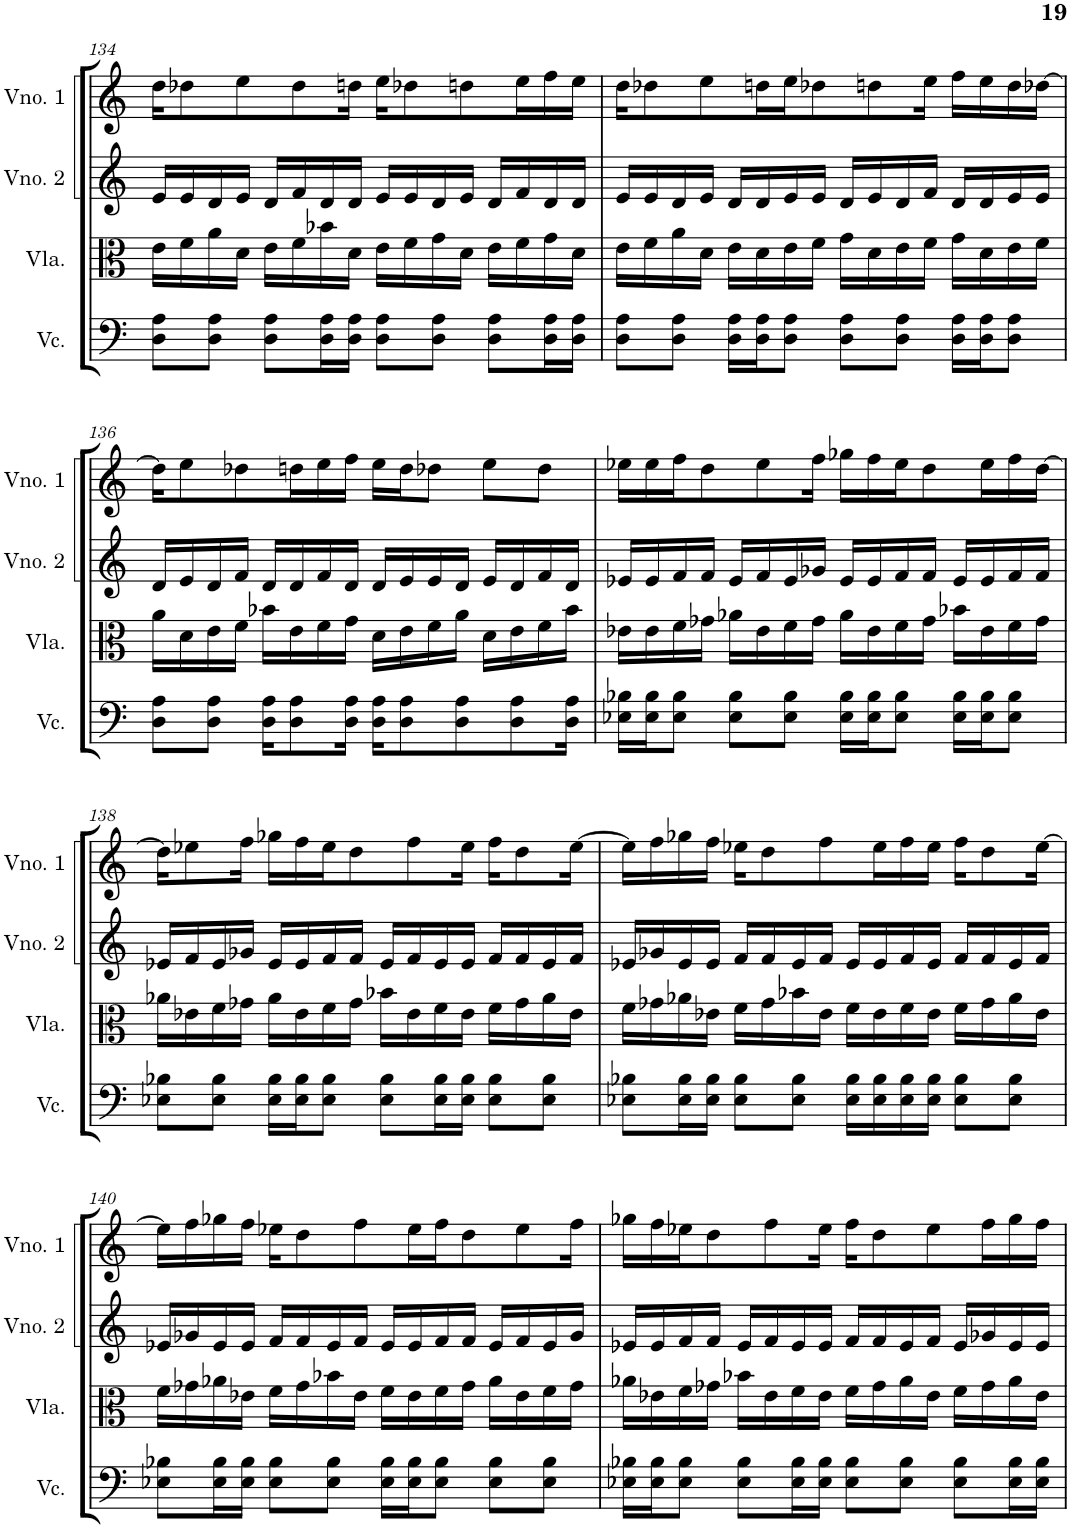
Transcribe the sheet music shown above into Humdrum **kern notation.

**kern	**kern	**kern	**kern
*part4	*part3	*part2	*part1
*staff4	*staff3	*staff2	*staff1
*I"Violoncelo	*I"Viola	*I"Violino 2	*I"Violino 1
*I'Vc.	*I'Vla.	*I'Vno. 2	*I'Vno. 1
!!LO:PB:g=z
*clefF4	*clefC3	*clefG2	*clefG2
*k[]	*k[]	*k[]	*k[]
*M4/4	*M4/4	*M4/4	*M4/4
=134	=134	=134	=134
8D\ 8A\L	16e\LL	16e/LL	16dd\KL
.	16f\	16e/	8dd-X\
8D\ 8A\J	16a\	16d/	.
.	16d\JJ	16e/JJ	8ee\
8D\ 8A\L	16e\LL	16d/LL	.
.	16f\	16f/	8dd-\
16D\ 16A\L	16b-X\	16d/	.
16D\ 16A\JJ	16d\JJ	16d/JJ	16ddn\Jk
8D\ 8A\L	16e\LL	16e/LL	16ee\KL
.	16f\	16e/	8dd-X\
8D\ 8A\J	16g\	16d/	.
.	16d\JJ	16e/JJ	8ddn\
8D\ 8A\L	16e\LL	16d/LL	.
.	16f\	16f/	16ee\L
16D\ 16A\L	16g\	16d/	16ff\
16D\ 16A\JJ	16d\JJ	16d/JJ	16ee\JJ
=135	=135	=135	=135
8D\ 8A\L	16e\LL	16e/LL	16dd\KL
.	16f\	16e/	8dd-X\
8D\ 8A\J	16a\	16d/	.
.	16d\JJ	16e/JJ	8ee\
16D\ 16A\LL	16e\LL	16d/LL	.
16D\ 16A\J	16d\	16d/	16ddn\L
8D\ 8A\J	16e\	16e/	16ee\J
.	16f\JJ	16e/JJ	8dd-X\
8D\ 8A\L	16g\LL	16d/LL	.
.	16d\	16e/	8ddn\
8D\ 8A\J	16e\	16d/	.
.	16f\JJ	16f/JJ	16ee\Jk
16D\ 16A\LL	16g\LL	16d/LL	16ff\LL
16D\ 16A\J	16d\	16d/	16ee\
8D\ 8A\J	16e\	16e/	16dd\
.	16f\JJ	16e/JJ	[16dd-X\JJ
!!LO:LB:g=z
=136	=136	=136	=136
8D\ 8A\L	16a\LL	16d/LL	16dd-\KL]
.	16d\	16e/	8ee\
8D\ 8A\J	16e\	16d/	.
.	16f\JJ	16f/JJ	8dd-X\
16D\ 16A\KL	16b-X\LL	16d/LL	.
8D\ 8A\	16e\	16d/	16ddn\L
.	16f\	16f/	16ee\
16D\ 16A\Jk	16g\JJ	16d/JJ	16ff\JJ
16D\ 16A\KL	16d\LL	16d/LL	16ee\LL
8D\ 8A\	16e\	16e/	16dd\J
.	16f\	16e/	8dd-X\J
8D\ 8A\	16a\JJ	16d/JJ	.
.	16d\LL	16e/LL	8ee\L
8D\ 8A\	16e\	16d/	.
.	16f\	16f/	8dd-\J
16D\ 16A\Jk	16b-\JJ	16d/JJ	.
=137	=137	=137	=137
16E-X\ 16B-X\LL	16e-X\LL	16e-X/LL	16ee-X\LL
16E-\ 16B-\J	16e-\	16e-/	16ee-\
8E-\ 8B-\J	16f\	16f/	16ff\J
.	16g-X\JJ	16f/JJ	8dd\
8E-\ 8B-\L	16a-X\LL	16e-/LL	.
.	16e-\	16f/	8ee-\
8E-\ 8B-\J	16f\	16e-/	.
.	16g-\JJ	16g-X/JJ	16ff\Jk
16E-\ 16B-\LL	16a-\LL	16e-/LL	16gg-X\LL
16E-\ 16B-\J	16e-\	16e-/	16ff\
8E-\ 8B-\J	16f\	16f/	16ee-\J
.	16g-\JJ	16f/JJ	8dd\
16E-\ 16B-\LL	16b-X\LL	16e-/LL	.
16E-\ 16B-\J	16e-\	16e-/	16ee-\L
8E-\ 8B-\J	16f\	16f/	16ff\
.	16g-\JJ	16f/JJ	[16dd\JJ
!!LO:LB:g=z
=138	=138	=138	=138
8E-X\ 8B-X\L	16a-X\LL	16e-X/LL	16dd\KL]
.	16e-X\	16f/	8ee-X\
8E-\ 8B-\J	16f\	16e-/	.
.	16g-X\JJ	16g-X/JJ	16ff\Jk
16E-\ 16B-\LL	16a-\LL	16e-/LL	16gg-X\LL
16E-\ 16B-\J	16e-\	16e-/	16ff\
8E-\ 8B-\J	16f\	16f/	16ee-\J
.	16g-\JJ	16f/JJ	8dd\
8E-\ 8B-\L	16b-X\LL	16e-/LL	.
.	16e-\	16f/	8ff\
16E-\ 16B-\L	16f\	16e-/	.
16E-\ 16B-\JJ	16e-\JJ	16e-/JJ	16ee-\Jk
8E-\ 8B-\L	16f\LL	16f/LL	16ff\KL
.	16g-\	16f/	8dd\
8E-\ 8B-\J	16a-\	16e-/	.
.	16e-\JJ	16f/JJ	[16ee-\Jk
=139	=139	=139	=139
8E-X\ 8B-X\L	16f\LL	16e-X/LL	16ee-\LL]
.	16g-X\	16g-X/	16ff\
16E-\ 16B-\L	16a-X\	16e-/	16gg-X\
16E-\ 16B-\JJ	16e-X\JJ	16e-/JJ	16ff\JJ
8E-\ 8B-\L	16f\LL	16f/LL	16ee-X\KL
.	16g-\	16f/	8dd\
8E-\ 8B-\J	16b-X\	16e-/	.
.	16e-\JJ	16f/JJ	8ff\
16E-\ 16B-\LL	16f\LL	16e-/LL	.
16E-\ 16B-\	16e-\	16e-/	16ee-\L
16E-\ 16B-\	16f\	16f/	16ff\
16E-\ 16B-\JJ	16e-\JJ	16e-/JJ	16ee-\JJ
8E-\ 8B-\L	16f\LL	16f/LL	16ff\KL
.	16g-\	16f/	8dd\
8E-\ 8B-\J	16a-\	16e-/	.
.	16e-\JJ	16f/JJ	[16ee-\Jk
!!LO:LB:g=z
=140	=140	=140	=140
8E-X\ 8B-X\L	16f\LL	16e-X/LL	16ee-\LL]
.	16g-X\	16g-X/	16ff\
16E-\ 16B-\L	16a-X\	16e-/	16gg-X\
16E-\ 16B-\JJ	16e-X\JJ	16e-/JJ	16ff\JJ
8E-\ 8B-\L	16f\LL	16f/LL	16ee-X\KL
.	16g-\	16f/	8dd\
8E-\ 8B-\J	16b-X\	16e-/	.
.	16e-\JJ	16f/JJ	8ff\
16E-\ 16B-\LL	16f\LL	16e-/LL	.
16E-\ 16B-\J	16e-\	16e-/	16ee-\L
8E-\ 8B-\J	16f\	16f/	16ff\J
.	16g-\JJ	16f/JJ	8dd\
8E-\ 8B-\L	16a-\LL	16e-/LL	.
.	16e-\	16f/	8ee-\
8E-\ 8B-\J	16f\	16e-/	.
.	16g-\JJ	16g-/JJ	16ff\Jk
=141	=141	=141	=141
16E-X\ 16B-X\LL	16a-X\LL	16e-X/LL	16gg-X\LL
16E-\ 16B-\J	16e-X\	16e-/	16ff\
8E-\ 8B-\J	16f\	16f/	16ee-X\J
.	16g-X\JJ	16f/JJ	8dd\
8E-\ 8B-\L	16b-X\LL	16e-/LL	.
.	16e-\	16f/	8ff\
16E-\ 16B-\L	16f\	16e-/	.
16E-\ 16B-\JJ	16e-\JJ	16e-/JJ	16ee-\Jk
8E-\ 8B-\L	16f\LL	16f/LL	16ff\KL
.	16g-\	16f/	8dd\
8E-\ 8B-\J	16a-\	16e-/	.
.	16e-\JJ	16f/JJ	8ee-\
8E-\ 8B-\L	16f\LL	16e-/LL	.
.	16g-\	16g-X/	16ff\L
16E-\ 16B-\L	16a-\	16e-/	16gg-\
16E-\ 16B-\JJ	16e-\JJ	16e-/JJ	16ff\JJ
=	=	=	=
*-	*-	*-	*-
